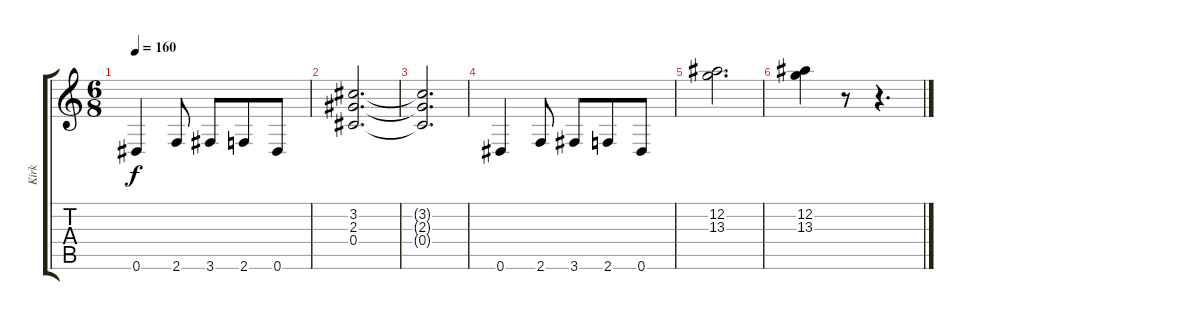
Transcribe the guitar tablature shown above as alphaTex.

\track ("Kirk" "Kirk") {instrument distortionguitar}
\staff {score tabs}
\tuning (Eb4 Bb3 Gb3 Db3 Ab2 Eb2) {hide}
\ts (6 8)
\tempo 160
\clef g2
\ks c
0.6.4{dy f} 2.6.8 3.6.8 2.6.8 0.6.8 |
(3.2 2.3 0.4).2{d} |
(3.2{t} 2.3{t} 0.4{t}).2{d} |
0.6.4 2.6.8 3.6.8 2.6.8 0.6.8 |
(12.2 13.3).2{d} |
(12.2 13.3).4 r.8 r.4{d}
